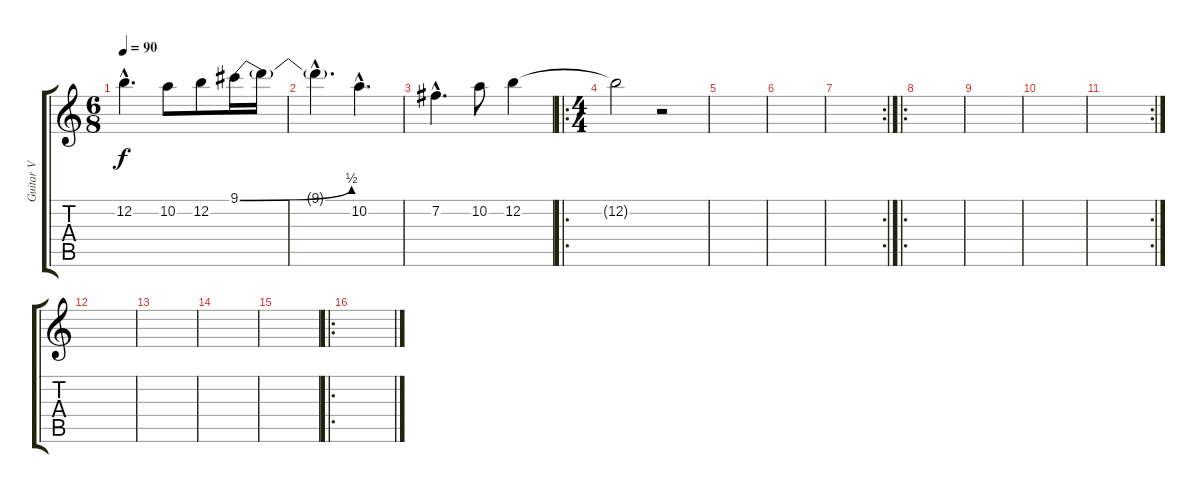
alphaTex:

\track ("Guitar V" "Guitar V") {instrument distortionguitar}
\staff {score tabs}
\tuning (E4 B3 G3 D3 A2 E2) {hide}
\ts (6 8)
\tempo 90
\clef g2
\ks c
12.2{hac t}.4{d dy f} 10.2.8 12.2.8 9.1{be (bend 0 0 60 2)}.16 9.1{t}.16 |
9.1{hac t}.4{d} 10.2{hac}.4{d} |
7.2{hac}.4{d} 10.2.8 12.2.4 |
\ro
\ts (4 4)
12.2{t}.2 r.2 |
|
|
\rc 2
|
\ro
|
|
|
\rc 2
|
|
|
|
|
\ro
